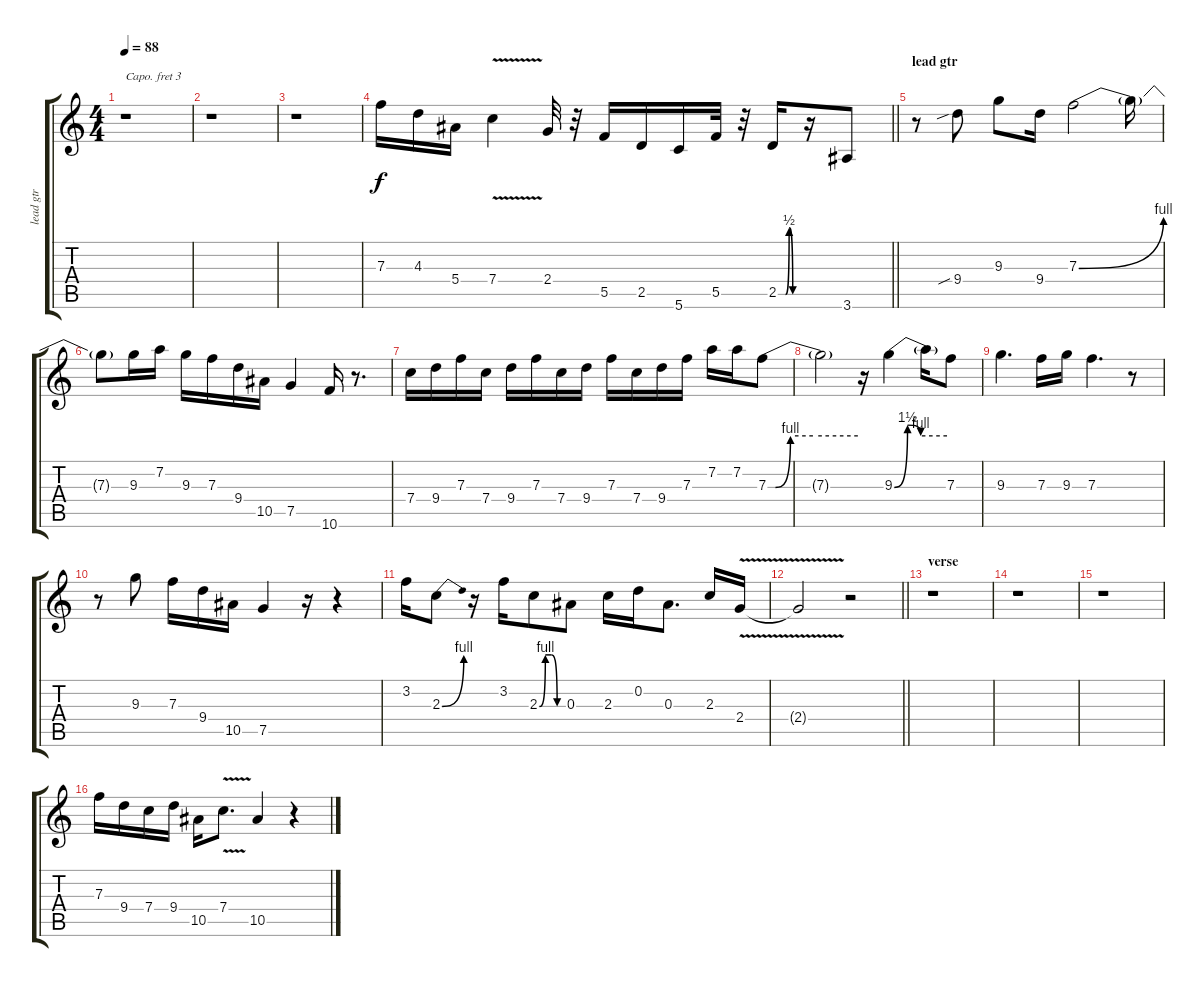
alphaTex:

\track ("lead gtr" "lead gtr") {instrument acousticguitarnylon}
\staff {score tabs}
\capo 3
\tuning (E4 B3 G3 D3 A2 E2) {hide}
\ts (4 4)
\tempo 88
\clef g2
\ks c
r.1{dy f} |
r.1 |
r.1 |
\barLineRight lightlight
7.3.16 4.3.16 5.4.16 7.4{v}.4 2.4.32 r.32 5.5.16 2.5.16 5.6.16 5.5.32{volume 9} r.32 2.5{be (custom 0 0 20 0 30 2 40 0 60 0)}.16{volume 13} r.16 3.6.8 |
\section ("" "lead gtr")
r.8{volume 9 instrument distortionguitar} 9.4{sib}.8 9.3.8 9.4.16 7.3{be (bend 0 0 60 4)}.2 7.3{t}.16 |
7.3{t}.8 9.3.16 7.2.16 9.3.16 7.3.16 9.4.16 10.5.16 7.5.4 10.6.16{volume 9} r.8{d} |
7.4.16{volume 11} 9.4.16 7.3.16 7.4.16 9.4.16 7.3.16 7.4.16 9.4.16 7.3.16 7.4.16 9.4.16 7.3.16 7.2.16 7.2.16 7.3{be (custom 0 0 5 0 15 4 30 4 60 4)}.8 |
7.3{t}.2 r.16 9.3{be (custom 0 0 15 6 30 4 60 4)}.4 9.3{t}.16 7.3.8 |
9.3.4{d} 7.3.16 9.3.16 7.3.4{d} r.8 |
r.8 9.3.8 7.3.16 9.4.16 10.5.16 7.5.4 r.16 r.4 |
3.2.16 2.3{be (bend 0 0 60 4)}.8 r.16 3.2.16 2.3{be (custom 0 0 15 4 30 4 45 0 60 0)}.8 0.3.8 2.3.16 0.2.16 0.3.8{d} 2.3.16 2.4{v}.16 |
\barLineRight lightlight
2.4{t}.2 r.2 |
\section ("" "verse")
r.1 |
r.1 |
r.1 |
7.3.16{instrument acousticguitarnylon} 9.4.16 7.4.16 9.4.16 10.5.16 7.4{v}.8{d} 10.5.4 r.4
